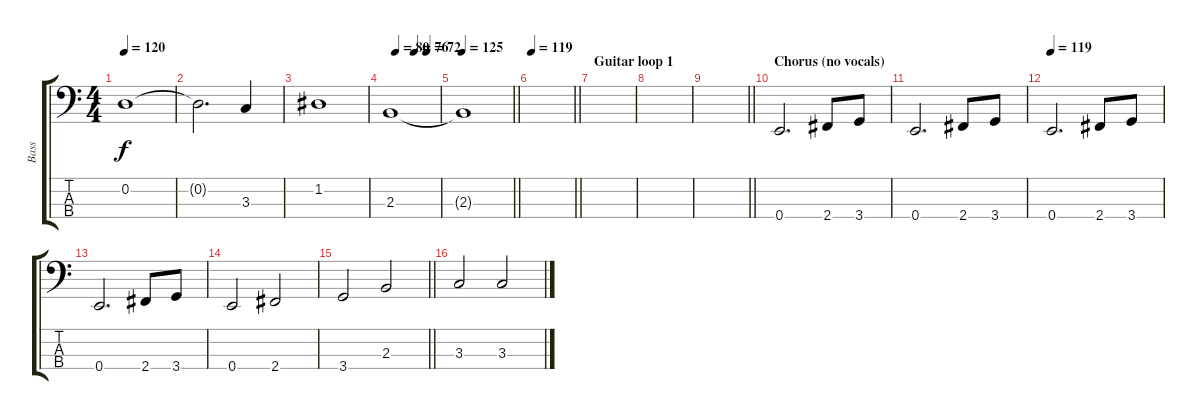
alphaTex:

\track ("Bass" "Bass") {instrument electricbassfinger}
\staff {score tabs}
\tuning (G2 D2 A1 E1) {hide}
\ts (4 4)
\tempo 120
\clef f4
\ks c
0.2.1{dy f} |
0.2{t}.2{d} 3.3.4 |
1.2.1 |
\tempo (80 0.125)
\tempo (76 0.5)
\tempo (72 0.75)
2.3.1 |
\tempo 125
\barLineRight lightlight
2.3{t}.1 |
\tempo 119
\barLineRight lightlight
|
\section ("" "Guitar loop 1")
|
|
\barLineRight lightlight
|
\section ("" "Chorus (no vocals)")
0.4.2{d} 2.4.8 3.4.8 |
0.4.2{d} 2.4.8 3.4.8 |
\tempo 119
0.4.2{d} 2.4.8 3.4.8 |
0.4.2{d} 2.4.8 3.4.8 |
0.4.2 2.4.2 |
\barLineRight lightlight
3.4.2 2.3.2 |
3.3.2 3.3.2
